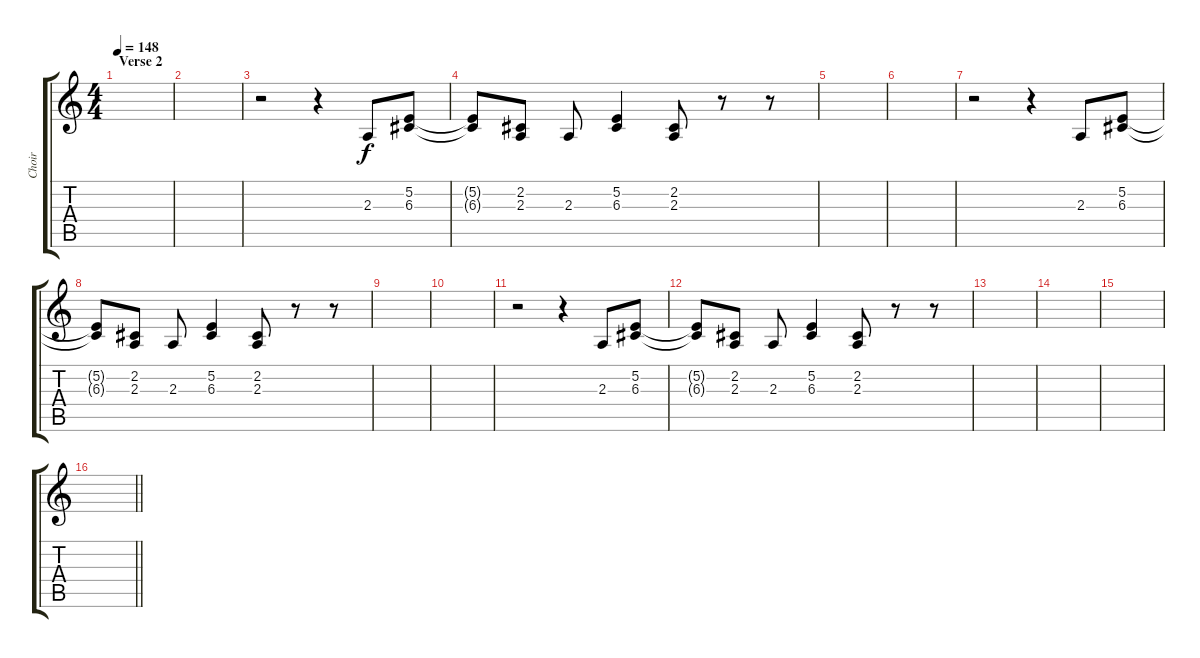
\track ("Choir" "Choir") {instrument voiceoohs}
\staff {score tabs}
\tuning (E4 B3 G3 D3 A2 E2) {hide}
\ts (4 4)
\section ("" "Verse 2")
\tempo 148
\clef g2
\ks c
|
|
r.2 r.4 2.3.8 (5.2 6.3).8 |
(5.2{t} 6.3{t}).8 (2.2 2.3).8 2.3.8 (5.2 6.3).4 (2.2 2.3).8 r.8 r.8 |
|
|
r.2 r.4 2.3.8 (5.2 6.3).8 |
(5.2{t} 6.3{t}).8 (2.2 2.3).8 2.3.8 (5.2 6.3).4 (2.2 2.3).8 r.8 r.8 |
|
|
r.2 r.4 2.3.8 (5.2 6.3).8 |
(5.2{t} 6.3{t}).8 (2.2 2.3).8 2.3.8 (5.2 6.3).4 (2.2 2.3).8 r.8 r.8 |
|
|
|
\barLineRight lightlight
